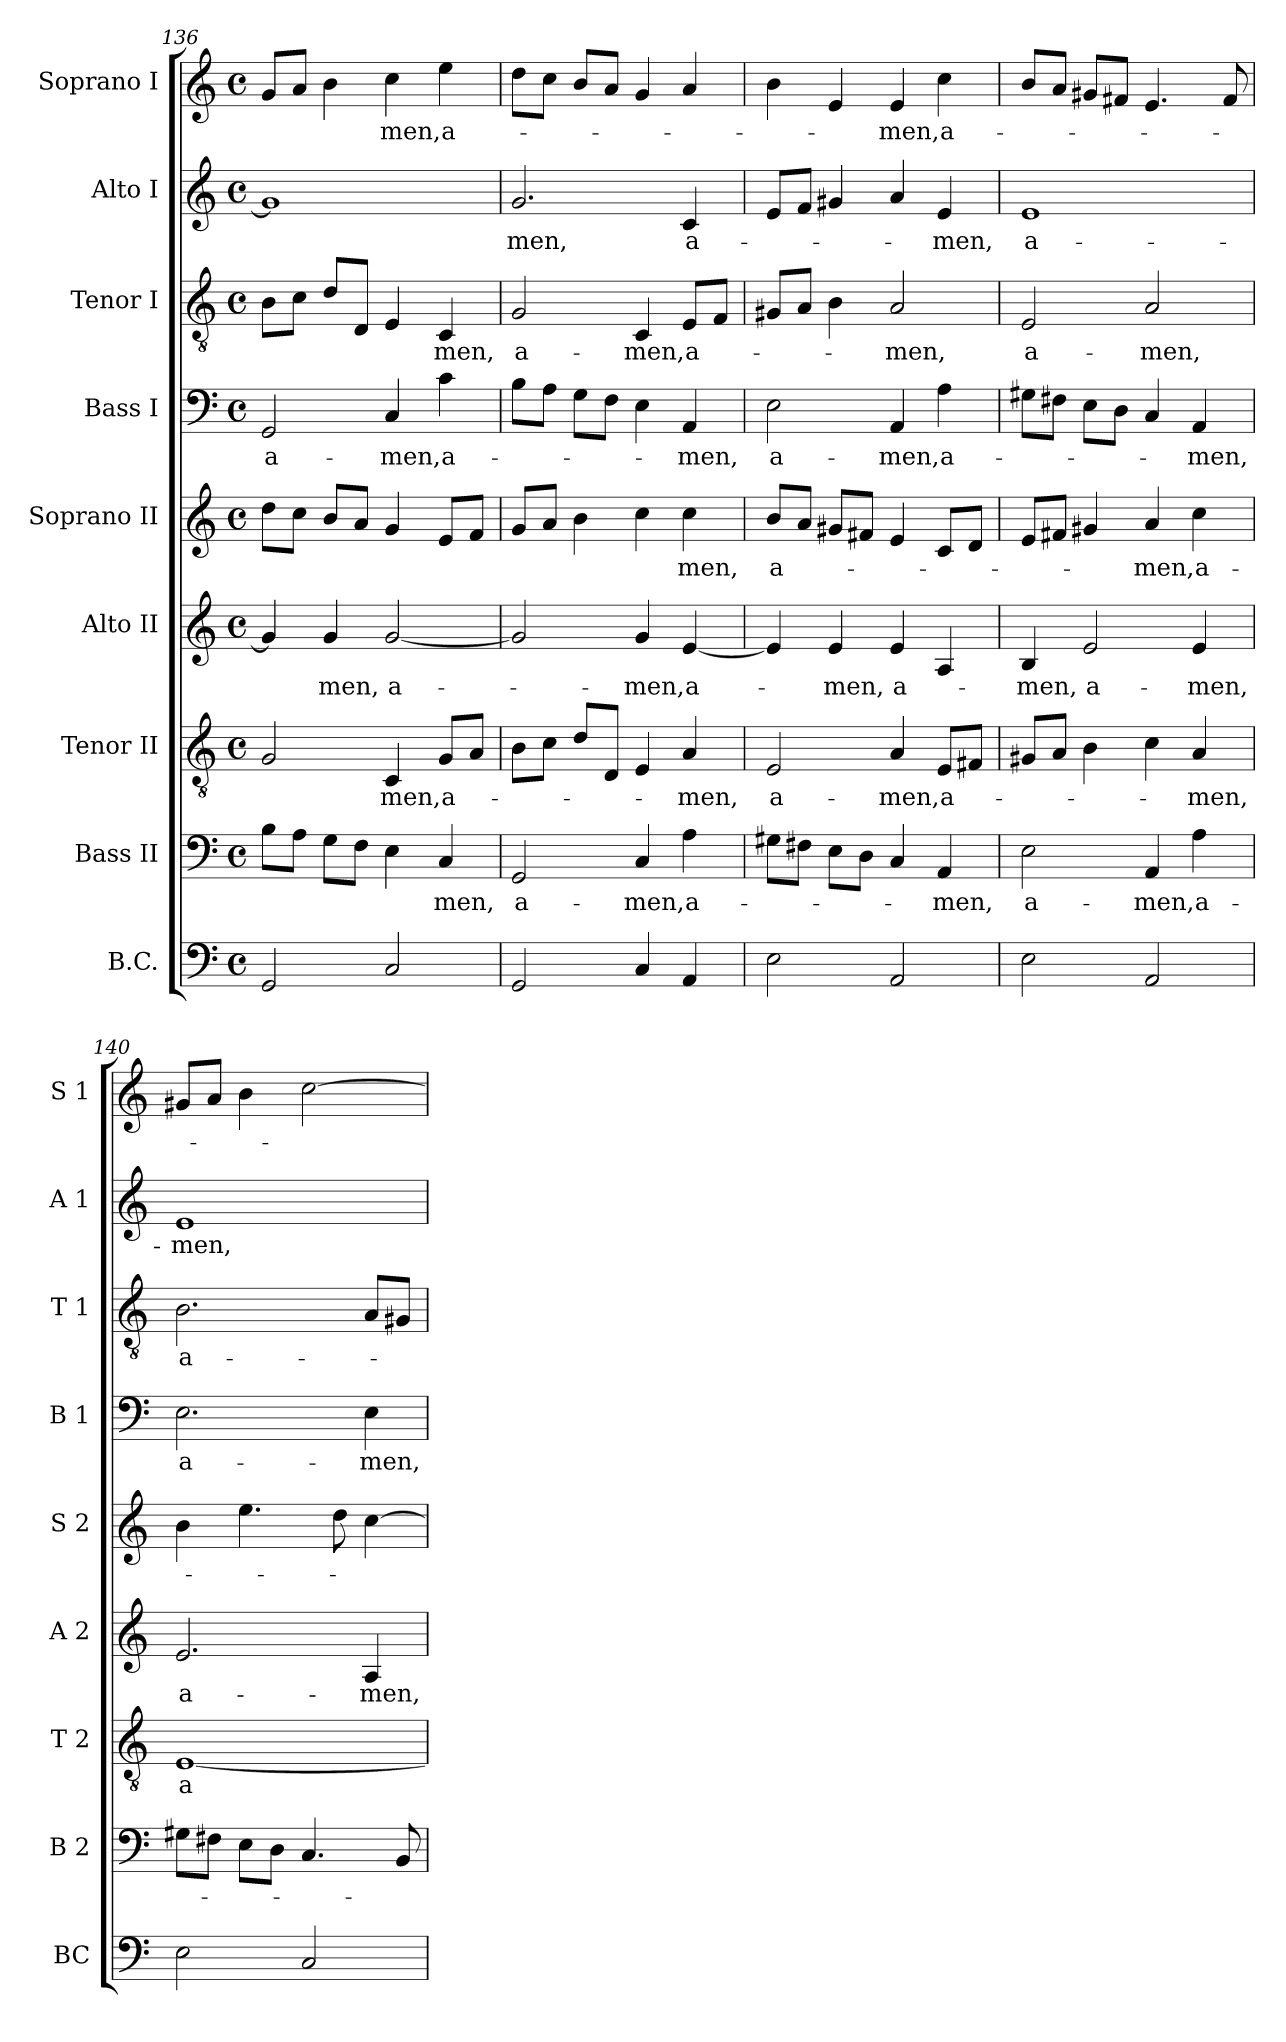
**kern	**kern	**text	**kern	**text	**kern	**text	**kern	**text	**kern	**text	**kern	**text	**kern	**text	**kern	**text
*part9	*part8	*part8	*part7	*part7	*part6	*part6	*part5	*part5	*part4	*part4	*part3	*part3	*part2	*part2	*part1	*part1
*staff9	*staff8	*staff8	*staff7	*staff7	*staff6	*staff6	*staff5	*staff5	*staff4	*staff4	*staff3	*staff3	*staff2	*staff2	*staff1	*staff1
*I"B.C.	*I"Bass II	*	*I"Tenor II	*	*I"Alto II	*	*I"Soprano II	*	*I"Bass I	*	*I"Tenor I	*	*I"Alto I	*	*I"Soprano I	*
*I'BC	*I'B 2	*	*I'T 2	*	*I'A 2	*	*I'S 2	*	*I'B 1	*	*I'T 1	*	*I'A 1	*	*I'S 1	*
!!LO:PB:g=z
*clefF4	*clefF4	*	*clefGv2	*	*clefG2	*	*clefG2	*	*clefF4	*	*clefGv2	*	*clefG2	*	*clefG2	*
*k[]	*k[]	*	*k[]	*	*k[]	*	*k[]	*	*k[]	*	*k[]	*	*k[]	*	*k[]	*
*C:	*C:	*	*C:	*	*C:	*	*C:	*	*C:	*	*C:	*	*C:	*	*C:	*
*M4/4	*M4/4	*	*M4/4	*	*M4/4	*	*M4/4	*	*M4/4	*	*M4/4	*	*M4/4	*	*M4/4	*
*met(c)	*met(c)	*	*met(c)	*	*met(c)	*	*met(c)	*	*met(c)	*	*met(c)	*	*met(c)	*	*met(c)	*
=136	=136	=136	=136	=136	=136	=136	=136	=136	=136	=136	=136	=136	=136	=136	=136	=136
!	!	!	!	!	!	!	!	!	!	!LO:LY:b	!	!	!	!	!	!
2GG/	8B\L	.	2G/	.	4g/]	.	8dd\L	.	2GG/	a-	8B\L	.	1g]	.	8g/L	.
.	8A\J	.	.	.	.	.	8cc\J	.	.	.	8c\J	.	.	.	8a/J	.
!	!	!	!	!	!	!LO:LY:b	!	!	!	!	!	!	!	!	!	!
.	8G\L	.	.	.	4g/	-men,	8b/L	.	.	.	8d/L	.	.	.	4b\	.
.	8F\J	.	.	.	.	.	8a/J	.	.	.	8D/J	.	.	.	.	.
!	!	!	!	!LO:LY:b	!	!LO:LY:b	!	!	!	!LO:LY:b	!	!	!	!	!	!LO:LY:b
2C/	4E\	.	4C/	-men,	[2g/	a-	4g/	.	4C/	-men,	4E/	.	.	.	4cc\	-men,
!	!	!LO:LY:b	!	!LO:LY:b	!	!	!	!	!	!LO:LY:b	!	!LO:LY:b	!	!	!	!LO:LY:b
.	4C/	-men,	8G/L	a-	.	.	8e/L	.	4c\	a-	4C/	-men,	.	.	4ee\	a-
.	.	.	8A/J	.	.	.	8f/J	.	.	.	.	.	.	.	.	.
=137	=137	=137	=137	=137	=137	=137	=137	=137	=137	=137	=137	=137	=137	=137	=137	=137
!	!	!LO:LY:b	!	!	!	!	!	!	!	!	!	!LO:LY:b	!	!LO:LY:b	!	!
2GG/	2GG/	a-	8B\L	.	2g/]	.	8g/L	.	8B\L	.	2G/	a-	2.g/	-men,	8dd\L	.
.	.	.	8c\J	.	.	.	8a/J	.	8A\J	.	.	.	.	.	8cc\J	.
.	.	.	8d/L	.	.	.	4b\	.	8G\L	.	.	.	.	.	8b/L	.
.	.	.	8D/J	.	.	.	.	.	8F\J	.	.	.	.	.	8a/J	.
!	!	!LO:LY:b	!	!	!	!LO:LY:b	!	!	!	!	!	!LO:LY:b	!	!	!	!
4C/	4C/	-men,	4E/	.	4g/	-men,	4cc\	.	4E\	.	4C/	-men,	.	.	4g/	.
!	!	!LO:LY:b	!	!LO:LY:b	!	!LO:LY:b	!	!LO:LY:b	!	!LO:LY:b	!	!LO:LY:b	!	!LO:LY:b	!	!
4AA/	4A\	a-	4A/	-men,	[4e/	a-	4cc\	-men,	4AA/	-men,	8E/L	a-	4c/	a-	4a/	.
.	.	.	.	.	.	.	.	.	.	.	8F/J	.	.	.	.	.
=138	=138	=138	=138	=138	=138	=138	=138	=138	=138	=138	=138	=138	=138	=138	=138	=138
!	!	!	!	!LO:LY:b	!	!	!	!LO:LY:b	!	!LO:LY:b	!	!	!	!	!	!
2E\	8G#X\L	.	2E/	a-	4e/]	.	8b/L	a-	2E\	a-	8G#X/L	.	8e/L	.	4b\	.
.	8F#X\J	.	.	.	.	.	8a/J	.	.	.	8A/J	.	8f/J	.	.	.
!	!	!	!	!	!	!LO:LY:b	!	!	!	!	!	!	!	!	!	!
.	8E\L	.	.	.	4e/	-men,	8g#X/L	.	.	.	4B\	.	4g#X/	.	4e/	.
.	8D\J	.	.	.	.	.	8f#X/J	.	.	.	.	.	.	.	.	.
!	!	!	!	!LO:LY:b	!	!LO:LY:b	!	!	!	!LO:LY:b	!	!LO:LY:b	!	!	!	!LO:LY:b
2AA/	4C/	.	4A/	-men,	4e/	a-	4e/	.	4AA/	-men,	2A/	-men,	4a/	.	4e/	-men,
!	!	!LO:LY:b	!	!LO:LY:b	!	!	!	!	!	!LO:LY:b	!	!	!	!LO:LY:b	!	!LO:LY:b
.	4AA/	-men,	8E/L	a-	4A/	.	8c/L	.	4A\	a-	.	.	4e/	-men,	4cc\	a-
.	.	.	8F#X/J	.	.	.	8d/J	.	.	.	.	.	.	.	.	.
=139	=139	=139	=139	=139	=139	=139	=139	=139	=139	=139	=139	=139	=139	=139	=139	=139
!	!	!LO:LY:b	!	!	!	!LO:LY:b	!	!	!	!	!	!LO:LY:b	!	!LO:LY:b	!	!
2E\	2E\	a-	8G#X/L	.	4B/	-men,	8e/L	.	8G#X\L	.	2E/	a-	1e	a-	8b/L	.
.	.	.	8A/J	.	.	.	8f#X/J	.	8F#X\J	.	.	.	.	.	8a/J	.
!	!	!	!	!	!	!LO:LY:b	!	!	!	!	!	!	!	!	!	!
.	.	.	4B\	.	2e/	a-	4g#X/	.	8E\L	.	.	.	.	.	8g#X/L	.
.	.	.	.	.	.	.	.	.	8D\J	.	.	.	.	.	8f#X/J	.
!	!	!LO:LY:b	!	!	!	!	!	!LO:LY:b	!	!	!	!LO:LY:b	!	!	!	!
2AA/	4AA/	-men,	4c\	.	.	.	4a/	-men,	4C/	.	2A/	-men,	.	.	4.e/	.
!	!	!LO:LY:b	!	!LO:LY:b	!	!LO:LY:b	!	!LO:LY:b	!	!LO:LY:b	!	!	!	!	!	!
.	4A\	a-	4A/	-men,	4e/	-men,	4cc\	a-	4AA/	-men,	.	.	.	.	.	.
.	.	.	.	.	.	.	.	.	.	.	.	.	.	.	8f#/	.
!!LO:PB:g=z
=140	=140	=140	=140	=140	=140	=140	=140	=140	=140	=140	=140	=140	=140	=140	=140	=140
*^	*	*	*	*	*	*	*	*	*	*	*	*	*	*	*	*
!	!	!	!	!	!LO:LY:b	!	!LO:LY:b	!	!	!	!LO:LY:b	!	!LO:LY:b	!	!LO:LY:b	!	!
2E\	2ryy	8G#X\L	.	[1E	a-	2.e/	a-	4b\	.	2.E\	a-	2.B\	a-	1e	-men,	8g#X/L	.
.	.	8F#X\J	.	.	.	.	.	.	.	.	.	.	.	.	.	8a/J	.
.	.	8E\L	.	.	.	.	.	4.ee\	.	.	.	.	.	.	.	4b\	.
.	.	8D\J	.	.	.	.	.	.	.	.	.	.	.	.	.	.	.
2C/	8ryy	4.C/	.	.	.	.	.	.	.	.	.	.	.	.	.	[2cc\	.
.	8ryy	.	.	.	.	.	.	8dd\	.	.	.	.	.	.	.	.	.
!	!	!	!	!	!	!	!LO:LY:b	!	!	!	!LO:LY:b	!	!	!	!	!	!
.	4ryy	.	.	.	.	4A/	-men,	[4cc\	.	4E\	-men,	8A/L	.	.	.	.	.
.	.	8BB/	.	.	.	.	.	.	.	.	.	8G#X/J	.	.	.	.	.
*v	*v	*	*	*	*	*	*	*	*	*	*	*	*	*	*	*	*
=	=	=	=	=	=	=	=	=	=	=	=	=	=	=	=	=
*-	*-	*-	*-	*-	*-	*-	*-	*-	*-	*-	*-	*-	*-	*-	*-	*-
